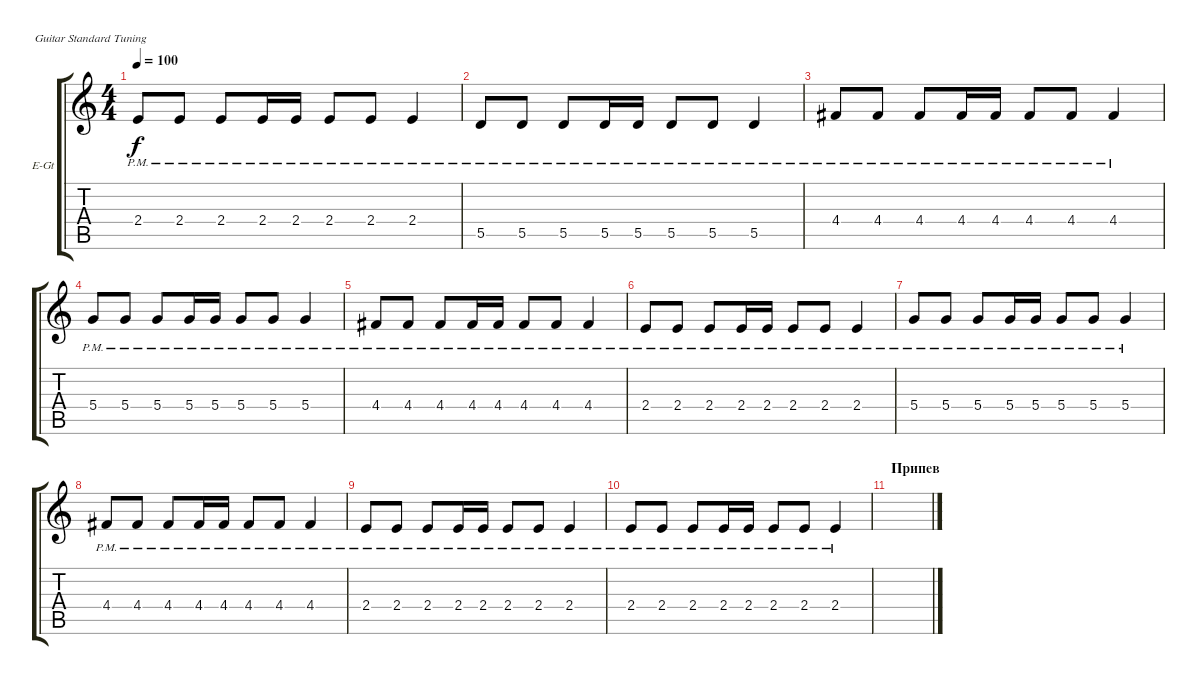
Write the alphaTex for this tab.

\defaultSystemsLayout 4
\bracketExtendMode groupsimilarinstruments
\firstSystemTrackNameOrientation horizontal
\otherSystemsTrackNameOrientation horizontal
\track ("Г. Каспарян" "E-Gt") {instrument electricguitarclean}
\staff {score tabs}
\tuning (E4 B3 G3 D3 A2 E2)
\ts (4 4)
\tempo 100
\clef g2
\ks c
2.4{pm}.8{dy f} 2.4{pm}.8 2.4{pm}.8 2.4{pm}.16 2.4{pm}.16 2.4{pm}.8 2.4{pm}.8 2.4{pm}.4 |
5.5{pm}.8 5.5{pm}.8 5.5{pm}.8 5.5{pm}.16 5.5{pm}.16 5.5{pm}.8 5.5{pm}.8 5.5{pm}.4 |
4.4{pm}.8 4.4{pm}.8 4.4{pm}.8 4.4{pm}.16 4.4{pm}.16 4.4{pm}.8 4.4{pm}.8 4.4{pm}.4 |
5.4{pm}.8 5.4{pm}.8 5.4{pm}.8 5.4{pm}.16 5.4{pm}.16 5.4{pm}.8 5.4{pm}.8 5.4{pm}.4 |
4.4{pm}.8 4.4{pm}.8 4.4{pm}.8 4.4{pm}.16 4.4{pm}.16 4.4{pm}.8 4.4{pm}.8 4.4{pm}.4 |
2.4{pm}.8 2.4{pm}.8 2.4{pm}.8 2.4{pm}.16 2.4{pm}.16 2.4{pm}.8 2.4{pm}.8 2.4{pm}.4 |
5.4{pm}.8 5.4{pm}.8 5.4{pm}.8 5.4{pm}.16 5.4{pm}.16 5.4{pm}.8 5.4{pm}.8 5.4{pm}.4 |
4.4{pm}.8 4.4{pm}.8 4.4{pm}.8 4.4{pm}.16 4.4{pm}.16 4.4{pm}.8 4.4{pm}.8 4.4{pm}.4 |
2.4{pm}.8 2.4{pm}.8 2.4{pm}.8 2.4{pm}.16 2.4{pm}.16 2.4{pm}.8 2.4{pm}.8 2.4{pm}.4 |
2.4{pm}.8 2.4{pm}.8 2.4{pm}.8 2.4{pm}.16 2.4{pm}.16 2.4{pm}.8 2.4{pm}.8 2.4{pm}.4 |
\section ("" "Припев")
